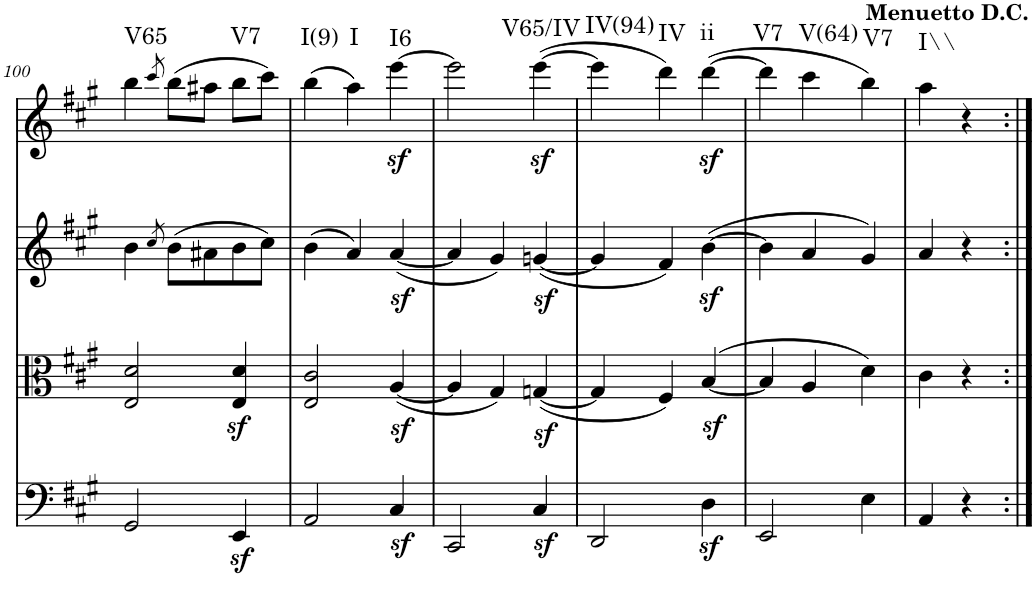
**kern	**kern	**kern	**kern	**dynam	**harte
*part4	*part3	*part2	*part1	*part1	*part1
*staff4	*staff3	*staff2	*staff1	*staff1	*
*I"Violoncello	*I"Viola	*I"Violin 2	*I"Violin 1	*	*
*I'Vc	*I'Vla	*I'Vln	*I'Vln	*	*
!!LO:PB:g=z
*clefF4	*clefC3	*clefG2	*clefG2	*	*
*k[f#c#g#]	*k[f#c#g#]	*k[f#c#g#]	*k[f#c#g#]	*	*
*M3/4	*M3/4	*M3/4	*M3/4	*	*
=100	=100	=100	=100	=100	=100
!	!	!	!	!	!LO:H:kt=V65
2GG#/	2E/ 2d/	4b\	4bb\	.	N
.	.	8qcc#/	8qccc#/	.	.
.	.	(8b\L	(8bb\L	.	.
.	.	8a#X\	8aa#X\J	.	.
!	!	!	!	!	!LO:H:kt=V7
4EEz</	4E/z< 4d/z<	8b\	8bb\L	.	N
.	.	8cc#\J)	8ccc#\J)	.	.
=101	=101	=101	=101	=101	=101
!	!	!	!	!	!LO:H:kt=I(9)
2AA/	2E/ 2c#/	(4b\	(4bb\	.	N
!	!	!	!	!	!LO:H:kt=I
.	.	4a/)	4aa\)	.	N
!	!	!	!	!LO:DY:b	!LO:H:kt=I6
4C#z</	([4Az</	([4az</	[4eee\	sf	N
=102	=102	=102	=102	=102	=102
2CC#/	4A/]	4a/]	2eee\]	.	.
.	4G#/)	4g#/)	.	.	.
!	!	!	!	!LO:DY:b	!LO:H:kt=V65/IV
4C#z</	([4Gnz</	([4gnz</	([4eee\	sf	N
=103	=103	=103	=103	=103	=103
!	!	!	!	!	!LO:H:kt=IV(94)
2DD/	4G/]	4g/]	4eee\]	.	N
!	!	!	!	!	!LO:H:kt=IV
.	4F#/)	4f#/)	4ddd\)	.	N
!	!	!	!	!LO:DY:b	!LO:H:kt=ii
4Dz<\	([4Bz</	([4bz<\	([4ddd\	sf	N
=104	=104	=104	=104	=104	=104
!	!	!	!	!	!LO:H:kt=V7
2EE/	4B/]	4b\]	4ddd\]	.	N
!	!	!	!	!	!LO:H:kt=V(64)
.	4A/	4a/	4ccc#\	.	N
!	!	!	!LO:TX:a:B:t=Menuetto D.C.	!	!LO:H:kt=V7
4E\	4d\)	4g#/)	4bb\)	.	N
=105	=105	=105	=105	=105	=105
!	!	!	!	!	!LO:H:kt=I\\
4AA/	4c#\	4a/	4aa\	.	N
4r	4r	4r	4r	.	.
=:|!	=:|!	=:|!	=:|!	=:|!	=:|!
*-	*-	*-	*-	*-	*-
